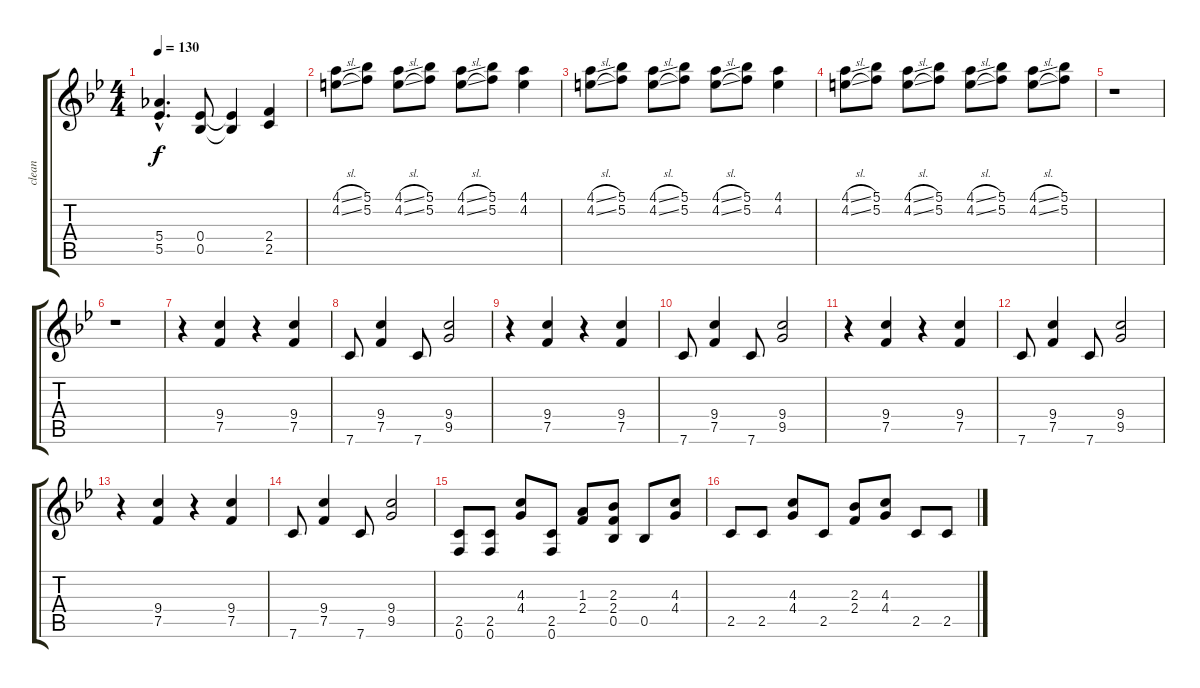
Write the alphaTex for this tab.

\track ("clean" "clean") {instrument electricguitarclean}
\staff {score tabs}
\tuning (F4 C4 Ab3 Eb3 Bb2 F2) {hide}
\ts (4 4)
\tempo 130
\clef g2
\ks bb
(5.4{hac} 5.5{hac}).4{d dy f} (0.4 0.5).8 (0.4{t} 0.5{t}).4 (2.4 2.5).4 |
(4.1{sl} 4.2{sl}).8 (5.1 5.2).8 (4.1{sl} 4.2{sl}).8 (5.1 5.2).8 (4.1{sl} 4.2{sl}).8 (5.1 5.2).8 (4.1 4.2).4 |
(4.1{sl} 4.2{sl}).8 (5.1 5.2).8 (4.1{sl} 4.2{sl}).8 (5.1 5.2).8 (4.1{sl} 4.2{sl}).8 (5.1 5.2).8 (4.1 4.2).4 |
(4.1{sl} 4.2{sl}).8 (5.1 5.2).8 (4.1{sl} 4.2{sl}).8 (5.1 5.2).8 (4.1{sl} 4.2{sl}).8 (5.1 5.2).8 (4.1{sl} 4.2{sl}).8 (5.1 5.2).8 |
r.1 |
r.1 |
r.4 (9.4 7.5).4 r.4 (9.4 7.5).4 |
7.6.8 (9.4 7.5).4 7.6.8 (9.4 9.5).2 |
r.4 (9.4 7.5).4 r.4 (9.4 7.5).4 |
7.6.8 (9.4 7.5).4 7.6.8 (9.4 9.5).2 |
r.4 (9.4 7.5).4 r.4 (9.4 7.5).4 |
7.6.8 (9.4 7.5).4 7.6.8 (9.4 9.5).2 |
r.4 (9.4 7.5).4 r.4 (9.4 7.5).4 |
7.6.8 (9.4 7.5).4 7.6.8 (9.4 9.5).2 |
(2.5 0.6).8 (2.5 0.6).8 (4.3 4.4).8 (2.5 0.6).8 (1.3 2.4).8 (2.3 2.4 0.5).8 0.5.8 (4.3 4.4).8 |
2.5.8 2.5.8 (4.3 4.4).8 2.5.8 (2.3 2.4).8 (4.3 4.4).8 2.5.8 2.5.8
